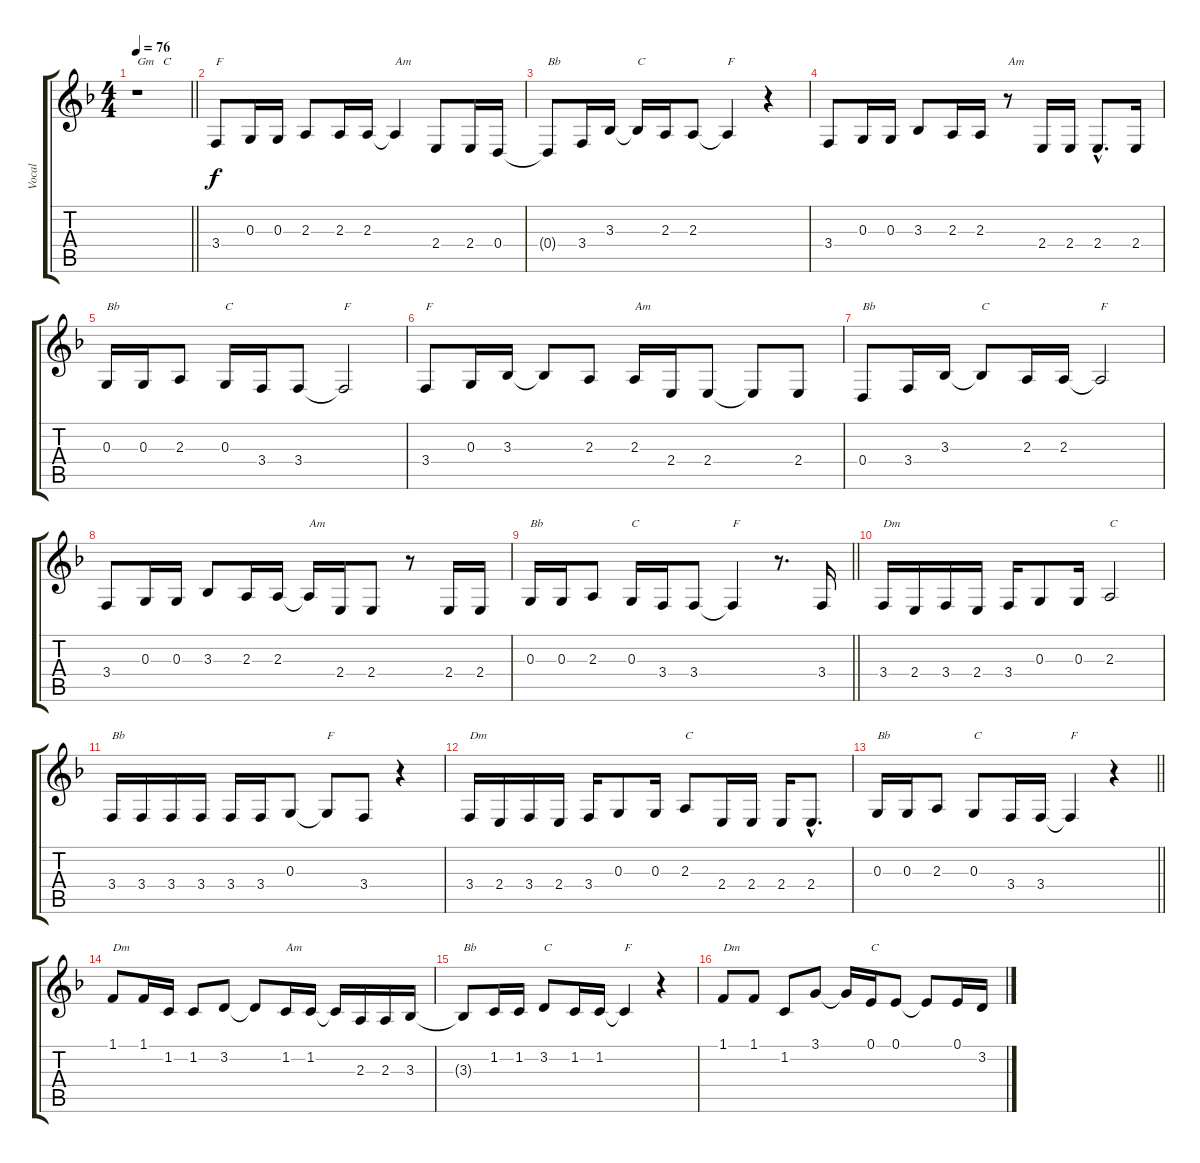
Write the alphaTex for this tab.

\track ("Vocal" "Vocal") {instrument tenorsax}
\staff {score tabs}
\tuning (E4 B3 G3 D3 A2 D2) {hide}
\ts (4 4)
\tempo 76
\clef g2
\barLineRight lightlight
\ks f
r.1{txt "Gm   C" dy f} |
3.4.8{txt "F"} 0.3.16 0.3.16 2.3.8 2.3.16 2.3.16 2.3{t}.4{txt "Am"} 2.4.8 2.4.16 0.4.16 |
0.4{t}.8{txt "Bb"} 3.4.16 3.3.16 3.3{t}.16{txt "C"} 2.3.16 2.3.8 2.3{t}.4{txt "F"} r.4 |
3.4.8 0.3.16 0.3.16 3.3.8 2.3.16 2.3.16 r.8{txt "Am"} 2.4.16 2.4.16 2.4{hac}.8{d} 2.4.16 |
0.3.16{txt "Bb"} 0.3.16 2.3.8 0.3.16{txt "C"} 3.4.16 3.4.8 3.4{t}.2{txt "F"} |
3.4.8{txt "F"} 0.3.16 3.3.16 3.3{t}.8 2.3.8 2.3.16{txt "Am"} 2.4.16 2.4.8 2.4{t}.8 2.4.8 |
0.4.8{txt "Bb"} 3.4.16 3.3.16 3.3{t}.8{txt "C"} 2.3.16 2.3.16 2.3{t}.2{txt "F"} |
3.4.8 0.3.16 0.3.16 3.3.8 2.3.16 2.3.16 2.3{t}.16{txt "Am"} 2.4.16 2.4.8 r.8 2.4.16 2.4.16 |
\barLineRight lightlight
0.3.16{txt "Bb"} 0.3.16 2.3.8 0.3.16{txt "C"} 3.4.16 3.4.8 3.4{t}.4{txt "F"} r.8{d} 3.4.16 |
3.4.16{txt "Dm"} 2.4.16 3.4.16 2.4.16 3.4.16 0.3.8 0.3.16 2.3.2{txt "C"} |
3.4.16{txt "Bb"} 3.4.16 3.4.16 3.4.16 3.4.16 3.4.16 0.3.8 0.3{t}.8{txt "F"} 3.4.8 r.4 |
3.4.16{txt "Dm"} 2.4.16 3.4.16 2.4.16 3.4.16 0.3.8 0.3.16 2.3.8{txt "C"} 2.4.16 2.4.16 2.4.16 2.4{hac}.8{d} |
\barLineRight lightlight
0.3.16{txt "Bb"} 0.3.16 2.3.8 0.3.8{txt "C"} 3.4.16 3.4.16 3.4{t}.4{txt "F"} r.4 |
1.1.8{txt "Dm"} 1.1.16 1.2.16 1.2.8 3.2.8 3.2{t}.8 1.2.16{txt "Am"} 1.2.16 1.2{t}.16 2.3.16 2.3.16 3.3.16 |
3.3{t}.8{txt "Bb"} 1.2.16 1.2.16 3.2.8{txt "C"} 1.2.16 1.2.16 1.2{t}.4{txt "F"} r.4 |
1.1.8{txt "Dm"} 1.1.8 1.2.8 3.1.8 3.1{t}.16 0.1.16{txt "C"} 0.1.8 0.1{t}.8 0.1.16 3.2.16
